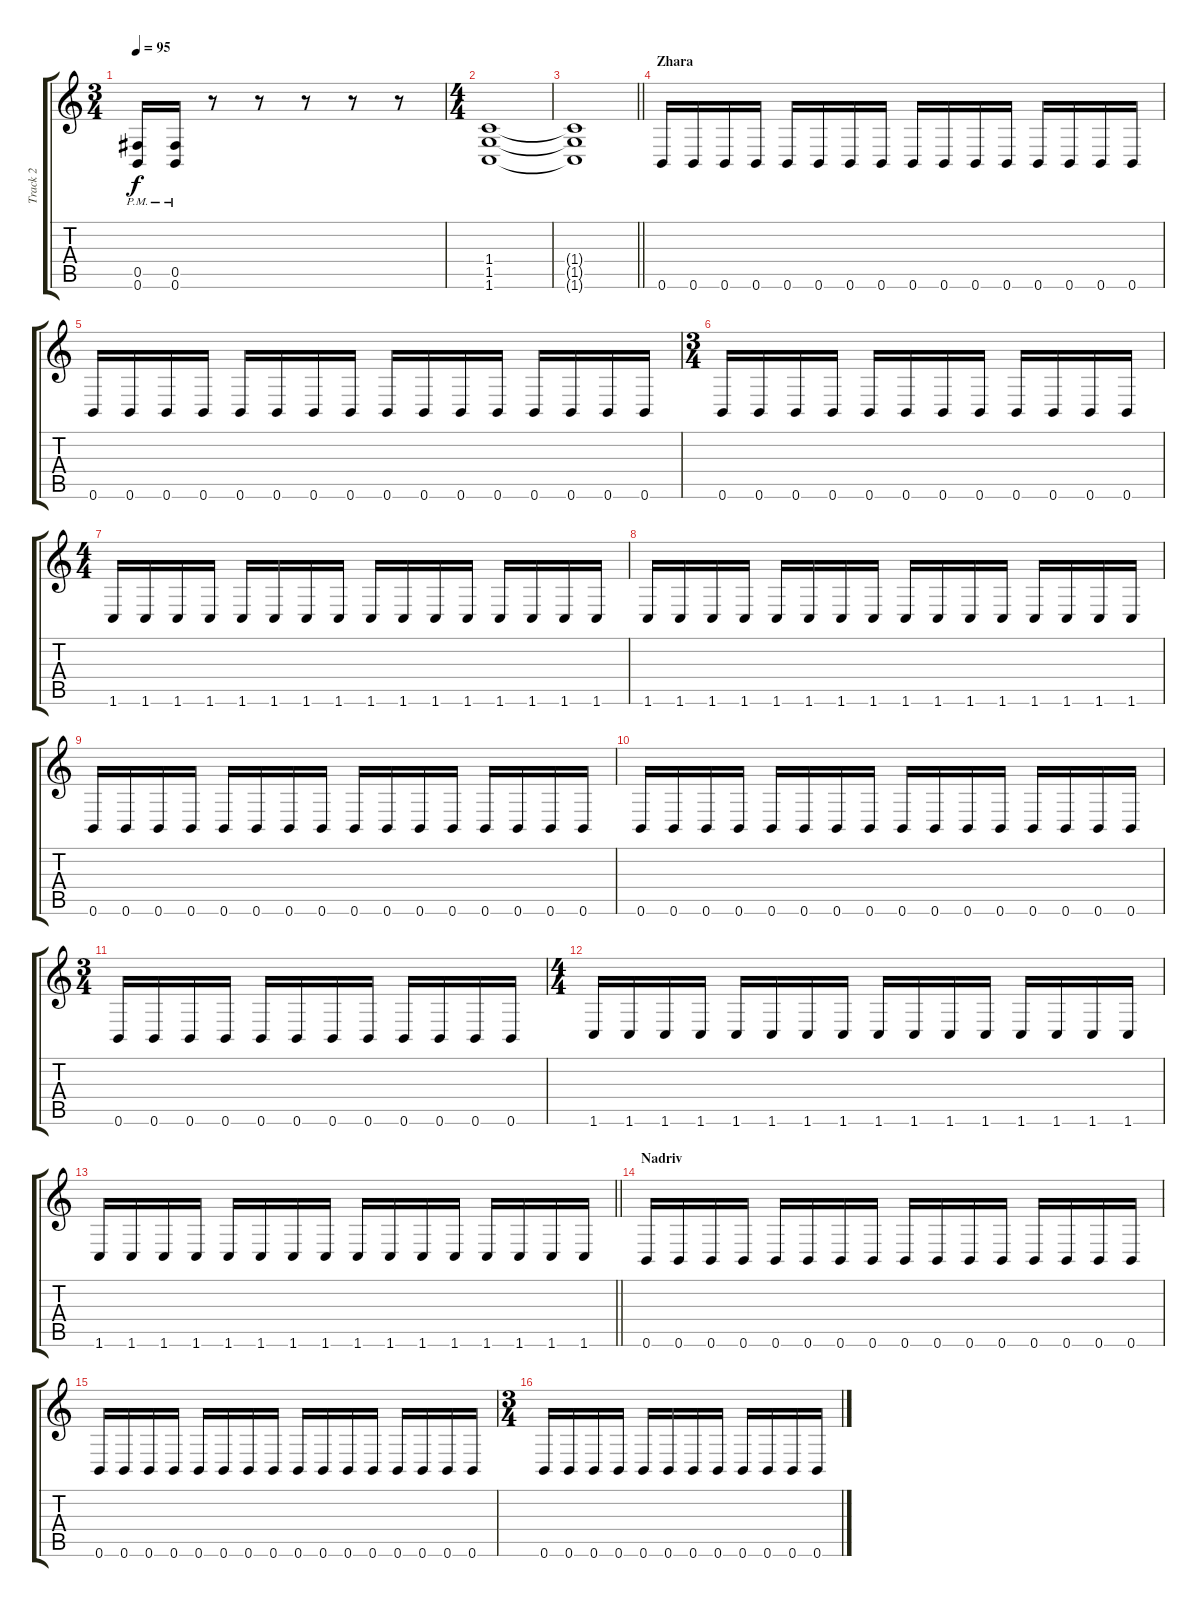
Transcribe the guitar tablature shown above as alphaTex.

\track ("Track 2" "Track 2") {instrument distortionguitar}
\staff {score tabs}
\tuning (Db4 Ab3 E3 B2 Gb2 B1) {hide}
\ts (3 4)
\tempo 95
\clef g2
\ks c
(0.5{pm} 0.6{pm}).16{dy f} (0.5{pm} 0.6{pm}).16 r.8 r.8 r.8 r.8 r.8 |
\ts (4 4)
(1.4 1.5 1.6).1 |
\barLineRight lightlight
(1.4{t} 1.5{t} 1.6{t}).1 |
\section ("" "Zhara")
0.6.16 0.6.16 0.6.16 0.6.16 0.6.16 0.6.16 0.6.16 0.6.16 0.6.16 0.6.16 0.6.16 0.6.16 0.6.16 0.6.16 0.6.16 0.6.16 |
0.6.16 0.6.16 0.6.16 0.6.16 0.6.16 0.6.16 0.6.16 0.6.16 0.6.16 0.6.16 0.6.16 0.6.16 0.6.16 0.6.16 0.6.16 0.6.16 |
\ts (3 4)
0.6.16 0.6.16 0.6.16 0.6.16 0.6.16 0.6.16 0.6.16 0.6.16 0.6.16 0.6.16 0.6.16 0.6.16 |
\ts (4 4)
1.6.16 1.6.16 1.6.16 1.6.16 1.6.16 1.6.16 1.6.16 1.6.16 1.6.16 1.6.16 1.6.16 1.6.16 1.6.16 1.6.16 1.6.16 1.6.16 |
1.6.16 1.6.16 1.6.16 1.6.16 1.6.16 1.6.16 1.6.16 1.6.16 1.6.16 1.6.16 1.6.16 1.6.16 1.6.16 1.6.16 1.6.16 1.6.16 |
0.6.16 0.6.16 0.6.16 0.6.16 0.6.16 0.6.16 0.6.16 0.6.16 0.6.16 0.6.16 0.6.16 0.6.16 0.6.16 0.6.16 0.6.16 0.6.16 |
0.6.16 0.6.16 0.6.16 0.6.16 0.6.16 0.6.16 0.6.16 0.6.16 0.6.16 0.6.16 0.6.16 0.6.16 0.6.16 0.6.16 0.6.16 0.6.16 |
\ts (3 4)
0.6.16 0.6.16 0.6.16 0.6.16 0.6.16 0.6.16 0.6.16 0.6.16 0.6.16 0.6.16 0.6.16 0.6.16 |
\ts (4 4)
1.6.16 1.6.16 1.6.16 1.6.16 1.6.16 1.6.16 1.6.16 1.6.16 1.6.16 1.6.16 1.6.16 1.6.16 1.6.16 1.6.16 1.6.16 1.6.16 |
\barLineRight lightlight
1.6.16 1.6.16 1.6.16 1.6.16 1.6.16 1.6.16 1.6.16 1.6.16 1.6.16 1.6.16 1.6.16 1.6.16 1.6.16 1.6.16 1.6.16 1.6.16 |
\section ("" "Nadriv")
0.6.16 0.6.16 0.6.16 0.6.16 0.6.16 0.6.16 0.6.16 0.6.16 0.6.16 0.6.16 0.6.16 0.6.16 0.6.16 0.6.16 0.6.16 0.6.16 |
0.6.16 0.6.16 0.6.16 0.6.16 0.6.16 0.6.16 0.6.16 0.6.16 0.6.16 0.6.16 0.6.16 0.6.16 0.6.16 0.6.16 0.6.16 0.6.16 |
\ts (3 4)
0.6.16 0.6.16 0.6.16 0.6.16 0.6.16 0.6.16 0.6.16 0.6.16 0.6.16 0.6.16 0.6.16 0.6.16
